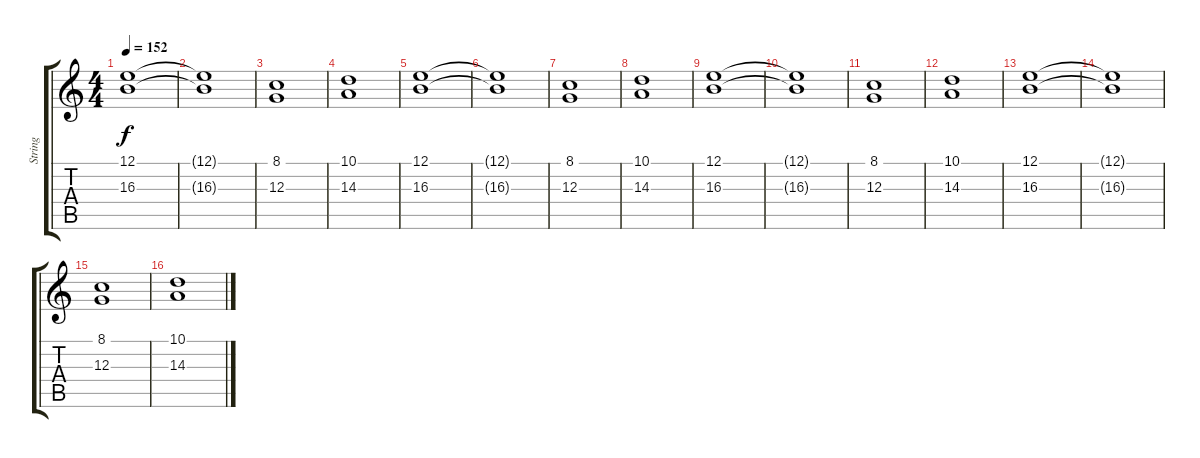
\track ("String" "String") {instrument stringensemble1}
\staff {score tabs}
\tuning (E4 B3 G3 D3 A2 E2) {hide}
\ts (4 4)
\tempo 152
\clef g2
\ks c
(12.1 16.3).1{dy f volume 7 instrument stringensemble1} |
(12.1{t} 16.3{t}).1 |
(8.1 12.3).1 |
(10.1 14.3).1 |
(12.1 16.3).1 |
(12.1{t} 16.3{t}).1 |
(8.1 12.3).1 |
(10.1 14.3).1 |
(12.1 16.3).1 |
(12.1{t} 16.3{t}).1 |
(8.1 12.3).1 |
(10.1 14.3).1 |
(12.1 16.3).1 |
(12.1{t} 16.3{t}).1 |
(8.1 12.3).1 |
(10.1 14.3).1
